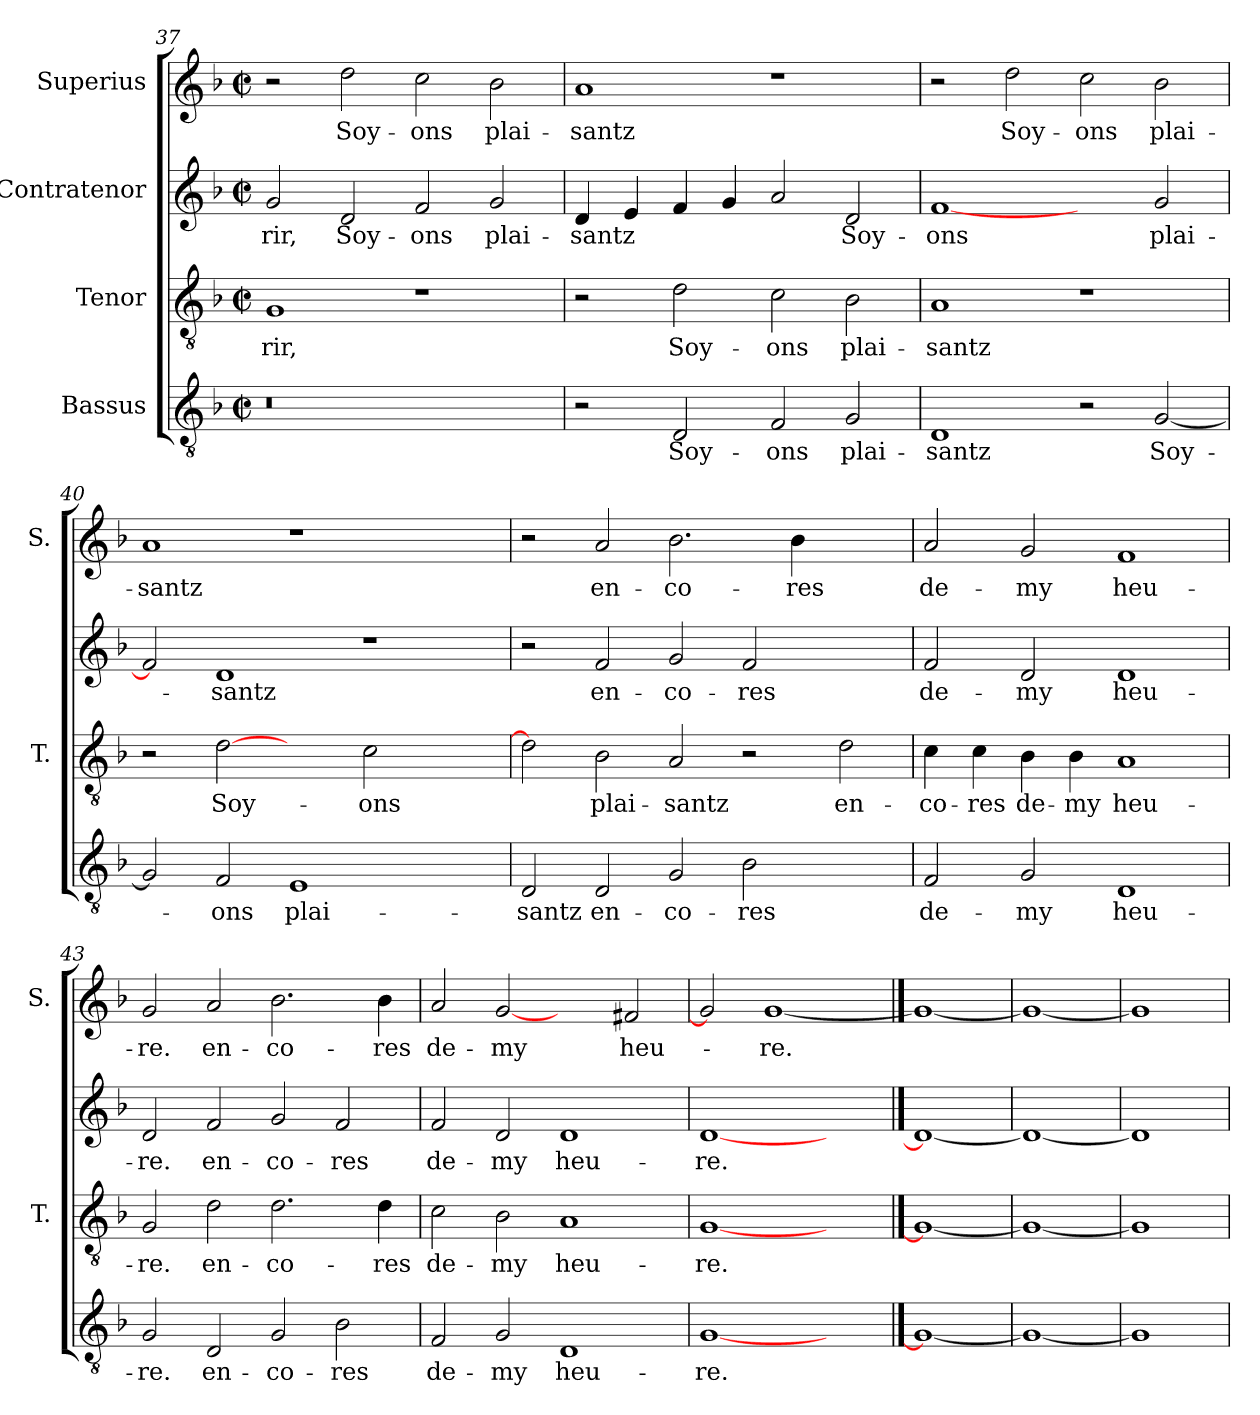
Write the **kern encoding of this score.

**kern	**text	**kern	**text	**kern	**text	**kern	**text
*part4	*part4	*part3	*part3	*part2	*part2	*part1	*part1
*staff4	*staff4	*staff3	*staff3	*staff2	*staff2	*staff1	*staff1
*I"Bassus	*	*I"Tenor	*	*I"Contratenor	*	*I"Superius	*
*	*	*I'T.	*	*	*	*I'S.	*
*clefGv2	*	*clefGv2	*	*clefG2	*	*clefG2	*
*k[b-]	*	*k[b-]	*	*k[b-]	*	*k[b-]	*
*F:	*	*F:	*	*F:	*	*F:	*
*M2/2	*	*M2/2	*	*M2/2	*	*M2/2	*
*met(c|)	*	*met(c|)	*	*met(c|)	*	*met(c|)	*
=37	=37	=37	=37	=37	=37	=37	=37
!LO:N:vis=0	!	!	!	!	!	!	!
1r	.	1G/	-rir,	2g/	-rir,	2r	.
.	.	.	.	2d/	Soy-	2dd\	Soy-
1ryy	.	1r	.	2f/	-ons	2cc\	-ons
.	.	.	.	2g/	plai-	2b-\	plai-
=38	=38	=38	=38	=38	=38	=38	=38
2r	.	2r	.	4d/	-santz	1a/	-santz
.	.	.	.	4e/	.	.	.
2D/	Soy-	2d\	Soy-	4f/	.	.	.
.	.	.	.	4g/	.	.	.
2F/	-ons	2c\	-ons	2a/	.	1r	.
2G/	plai-	2B-\	plai-	2d/	Soy-	.	.
=39	=39	=39	=39	=39	=39	=39	=39
1D/	-santz	1A/	-santz	[1f/	-ons	2r	.
.	.	.	.	.	.	2dd\	Soy-
2r	.	1r	.	2ryy	.	2cc\	-ons
[2G/	Soy-	.	.	2g/	plai-	2b-\	plai-
=40	=40	=40	=40	=40	=40	=40	=40
2G/]	.	2r	.	2f/]	.	1a/	-santz
2F/	-ons	[2d\	Soy-	1d/	-santz	.	.
1E/	plai-	2ryy	.	.	.	1r	.
.	.	2c\	-ons	1r	.	.	.
2ryy	.	2ryy	.	.	.	2ryy	.
=41	=41	=41	=41	=41	=41	=41	=41
2D/	-santz	2d\]	.	2r	.	2r	.
2D/	en-	2B-\	plai-	2f/	en-	2a/	en-
2G/	-co-	2A/	-santz	2g/	-co-	2.b-\	-co-
2B-\	-res	2r	.	2f/	-res	.	.
.	.	.	.	.	.	4b-\	-res
2ryy	.	2d\	en-	2ryy	.	2ryy	.
!!LO:LB:g=z
=42	=42	=42	=42	=42	=42	=42	=42
2F/	de-	4c\	-co-	2f/	de-	2a/	de-
.	.	4c\	-res	.	.	.	.
2G/	-my	4B-\	de-	2d/	-my	2g/	-my
.	.	4B-\	-my	.	.	.	.
1D/	heu-	1A/	heu-	1d/	heu-	1f/	heu-
=43	=43	=43	=43	=43	=43	=43	=43
2G/	-re.	2G/	-re.	2d/	-re.	2g/	-re.
2D/	en-	2d\	en-	2f/	en-	2a/	en-
2G/	-co-	2.d\	-co-	2g/	-co-	2.b-\	-co-
2B-\	-res	.	.	2f/	-res	.	.
.	.	4d\	-res	.	.	4b-\	-res
=44	=44	=44	=44	=44	=44	=44	=44
2F/	de-	2c\	de-	2f/	de-	2a/	de-
2G/	-my	2B-\	-my	2d/	-my	[2g/	-my
1D/	heu-	1A/	heu-	1d/	heu-	2ryy	.
.	.	.	.	.	.	2f#X/	heu-
=45	=45	=45	=45	=45	=45	=45	=45
[1G/	-re.	[1G/	-re.	[1d/	-re.	2g/]	.
.	.	.	.	.	.	[1g/	-re.
2ryy	.	2ryy	.	2ryy	.	.	.
==46	==46	==46	==46	==46	==46	==46	==46
1G/_	.	1G/_	.	1d/_	.	1g/_	.
=47	=47	=47	=47	=47	=47	=47	=47
1G/_	.	1G/_	.	1d/_	.	1g/_	.
=48	=48	=48	=48	=48	=48	=48	=48
1G/]	.	1G/]	.	1d/]	.	1g/]	.
=	=	=	=	=	=	=	=
*-	*-	*-	*-	*-	*-	*-	*-
